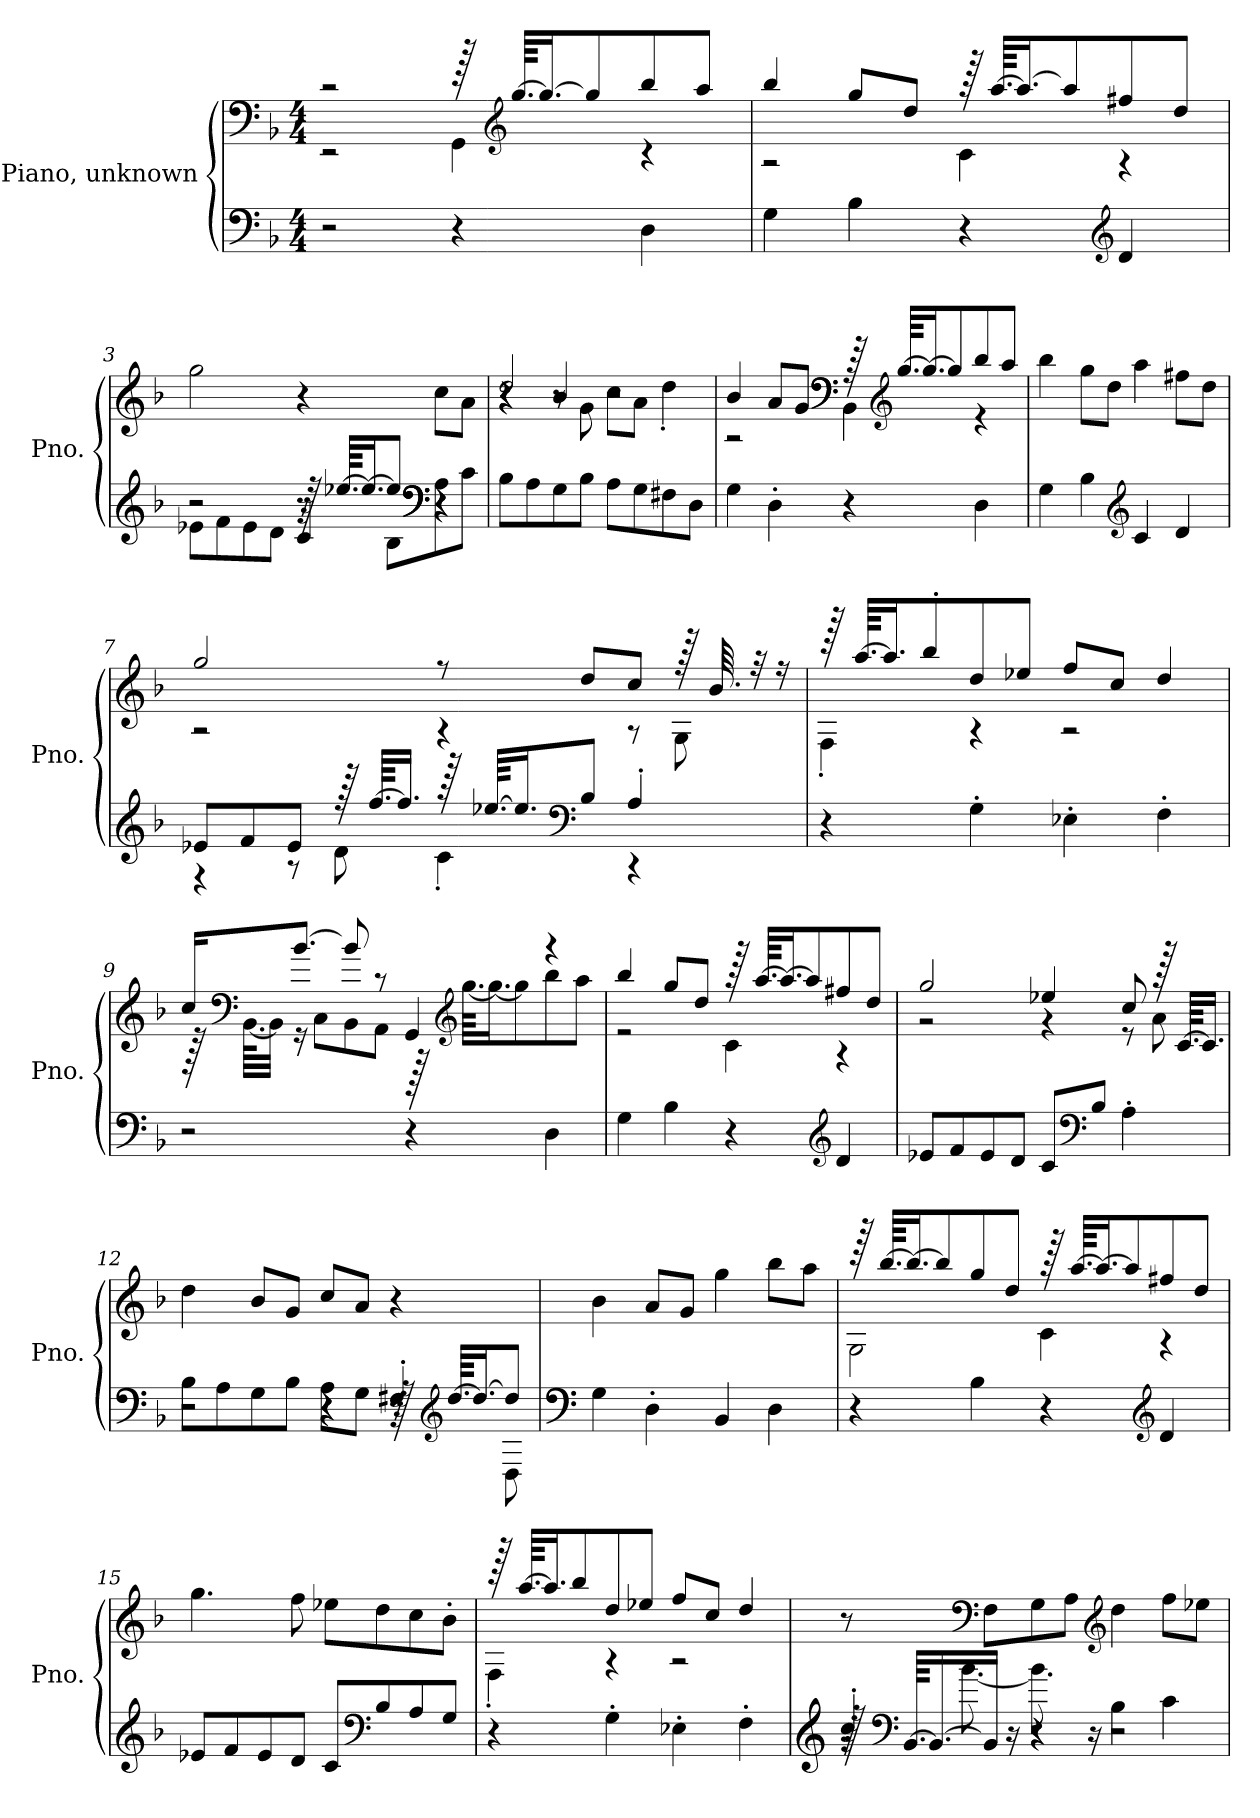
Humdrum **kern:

**kern	**kern
*part1	*part1
*staff2	*staff1
*I"Piano, unknown	*
*I'Pno.	*
*clefF4	*clefF4
*k[b-]	*k[b-]
*M4/4	*M4/4
*MM120	*MM120
=1	=1
*	*^
2r	2r	2r
4r	128r	4GG\
*	*clefG2	*
.	[64.gg/KKLL	.
.	16.gg/J_	.
.	8gg/]	.
4D\	8bb-/	4r
.	8aa/J	.
=2	=2	=2
4G\	4bb-/	2r
4B-\	8gg/L	.
.	8dd/J	.
4r	128r	4c\
.	[64.aa/KKLL	.
.	16.aa/J_	.
.	8aa/]	.
*clefG2	*	*
4d/	8ff#X/	4r
.	8dd/J	.
*	*v	*v
=3	=3
*^	*
*	*^	*
2r	8e-X\L	2r	2gg\
.	8f\	.	.
.	8e-\	.	.
.	8d\J	.	.
128r	8r	4c'/	4r
[64.ee-X/KKLL	.	.	.
16.ee-/J_	.	.	.
8ee-/J]	8B-\L	.	.
*clefF4	*	*	*
4r	8A\	4r	8cc\L
.	8c\J	.	8a\J
*v	*v	*v	*
!!LO:LB:g=z
=4	=4
*	*^
*	*	*^
8B-\L	2dd/	4r	4r
8A\	.	.	.
8G\	.	8r	4b-/
8B-\J	.	8g\	.
8A\L	2r	8cc\L	2r
8G\	.	8a\J	.
8F#X\	.	4dd'\	.
8D\J	.	.	.
*	*	*v	*v
=5	=5	=5
4G\	4b-/	2r
4D'\	8a/L	.
.	8g/J	.
*	*clefF4	*
4r	128r	4BB-\
*	*clefG2	*
.	[64.gg/KKLL	.
.	16.gg/J_	.
.	8gg/]	.
4D\	8bb-/	4r
.	8aa/J	.
*	*v	*v
=6	=6
4G\	4bb-\
4B-\	8gg\L
.	8dd\J
*clefG2	*
4c/	4aa\
4d/	8ff#X\L
.	8dd\J
!!LO:LB:g=z
=7	=7
*^	*^
8e-X/L	4r	2gg/	2r
8f/	.	.	.
8e-/J	8r	.	.
128r	8d\	.	.
[64.ff/KKLL	.	.	.
16.ff/JJ]	.	.	.
128r	4c'\	8r	4r
[64.ee-X/KKLL	.	.	.
16.ee-/J]	.	.	.
*clefF4	*	*	*
8B-/J	.	8dd/L	.
4A'/	4r	8cc/J	8r
.	.	128r	8G\
.	.	64.b-/	.
.	.	32r	.
.	.	16r	.
*v	*v	*	*
=8	=8	=8
4r	128r	4F'\
.	[64.aa/KKLL	.
.	16.aa/J]	.
.	8bb-'/	.
4G'\	8dd/	4r
.	8ee-X/J	.
4E-X'\	8ff/L	2r
.	8cc/J	.
4F'\	4dd/	.
!!LO:LB:g=z	!!
=9	=9	=9
2r	16cc/KL	128r
*	*clefF4	*
.	.	[64.BB-\KLLL
.	.	32BB-\JJJ]
.	[8.b-/J	16r
.	.	8C\L
.	8b-/]	8BB-\
.	8r	8AA\J
4r	4GG/	128r
*	*clefG2	*
.	.	[64.gg\KKLL
.	.	16.gg\J_
.	.	8gg\]
4D\	4r	8bb-\
.	.	8aa\J
=10	=10	=10
4G\	4bb-/	2r
4B-\	8gg/L	.
.	8dd/J	.
4r	128r	4c\
.	[64.aa/KKLL	.
.	16.aa/J_	.
.	8aa/]	.
*clefG2	*	*
4d/	8ff#X/	4r
.	8dd/J	.
!!LO:LB:g=z	!!
=11	=11	=11
8e-X/L	2gg/	2r
8f/	.	.
8e-/	.	.
8d/J	.	.
8c/L	4ee-X/	4r
*clefF4	*	*
8B-/J	.	.
4A'\	8cc/	8r
.	128r	8a\
.	[64.c/KKLL	.
.	16.c/JJ]	.
*	*v	*v
=12	=12
*^	*
*	*^	*
2r	8B-\L	2r	4dd\
.	8A\	.	.
.	8G\	.	8b-/L
.	8B-\J	.	8g/J
4r	8A\L	4r	8cc/L
.	8G\J	.	8a/J
128r	8r	4F#X'/	4r
*clefG2	*	*	*
[64.dd/KKLL	.	.	.
16.dd/J_	.	.	.
8dd/J]	8D\	.	.
*v	*v	*v	*
=13	=13
*clefF4	*
4G\	4b-\
4D'\	8a/L
.	8g/J
4BB-/	4gg\
4D\	8bb-\L
.	8aa\J
!!LO:LB:g=z
=14	=14
*	*^
4r	128r	2G\
.	[64.bb-/KKLL	.
.	16.bb-/J_	.
.	8bb-/]	.
4B-\	8gg/	.
.	8dd/J	.
4r	128r	4c\
.	[64.aa/KKLL	.
.	16.aa/J_	.
.	8aa/]	.
*clefG2	*	*
4d/	8ff#X/	4r
.	8dd/J	.
*	*v	*v
=15	=15
8e-X/L	4.gg\
8f/	.
8e-/	.
8d/J	8ff\
8c/L	8ee-X\L
*clefF4	*
8B-/	8dd\
8A/	8cc\
8G/J	8b-'\J
=16	=16
*	*^
4r	128r	4F'\
.	[64.aa/KKLL	.
.	16.aa/J]	.
.	8bb-/	.
4G'\	8dd/	4r
.	8ee-X/J	.
4E-X'\	8ff/L	2r
.	8cc/J	.
4F'\	4dd/	.
*	*v	*v
!!LO:PB:g=z
=17	=17
*clefG2	*
*^	*
*	*^	*
4cc'/	16r	128r	8r
*clefF4	*	*	*
.	.	[64.BB-/KKLL	.
.	.	16.BB-/_	.
.	[8.b-\	.	.
*	*	*	*clefF4
.	.	16BB-/JJ]	8F\L
.	.	16r	.
4r	8.b-\]	4r	8G\
.	.	.	8A\J
.	16r	.	.
*	*	*	*clefG2
2r	4B-\	2r	4dd\
.	4c\	.	8ff\L
.	.	.	8ee-X\J
*v	*v	*v	*
=	=
*-	*-
